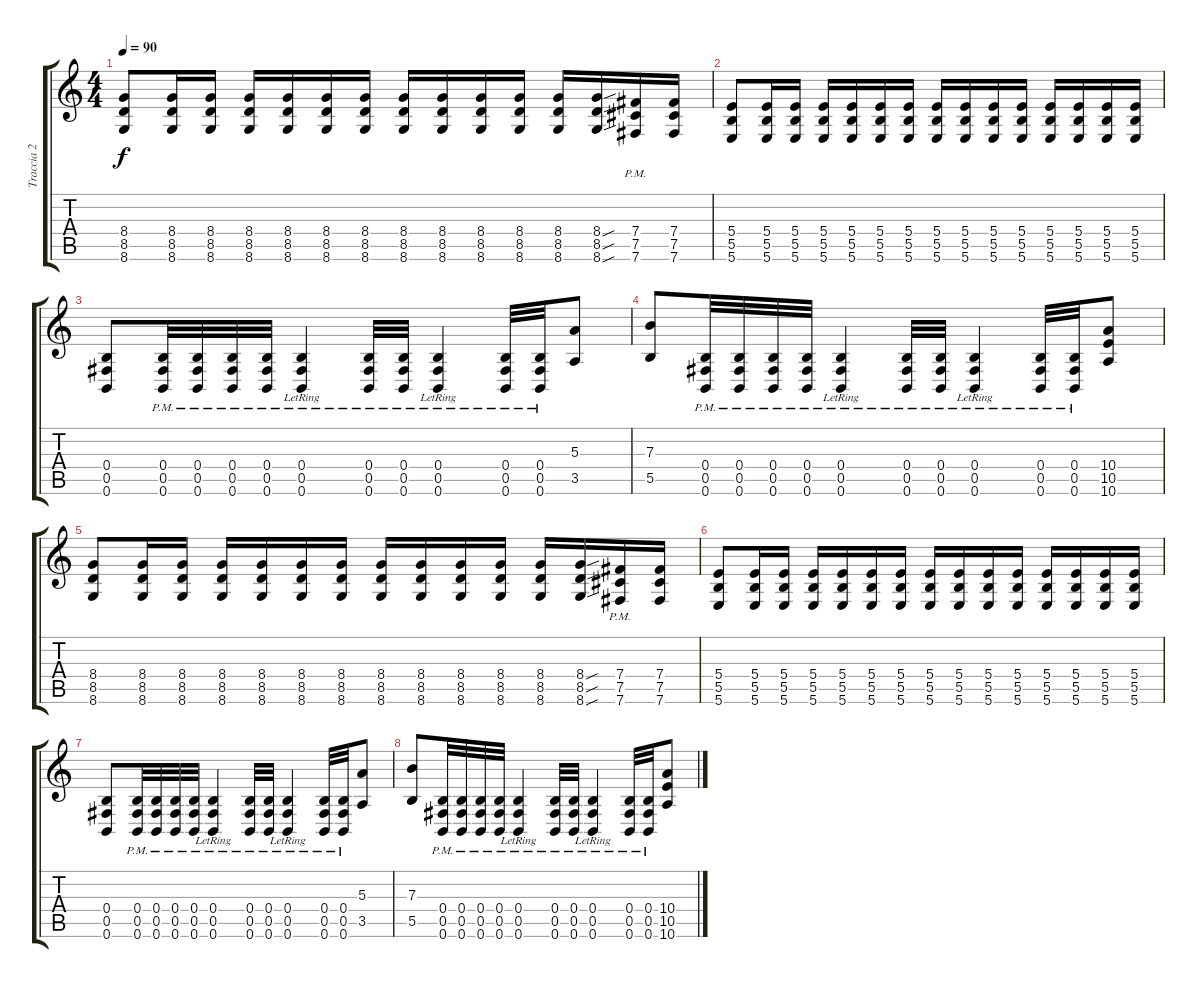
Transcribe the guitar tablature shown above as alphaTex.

\track ("Traccia 2" "Traccia 2") {instrument distortionguitar}
\staff {score tabs}
\tuning (Db4 Ab3 E3 B2 Gb2 B1) {hide}
\ts (4 4)
\tempo 90
\clef g2
\ks c
(8.4 8.5 8.6).8{dy f} (8.4 8.5 8.6).16 (8.4 8.5 8.6).16 (8.4 8.5 8.6).16 (8.4 8.5 8.6).16 (8.4 8.5 8.6).16 (8.4 8.5 8.6).16 (8.4 8.5 8.6).16 (8.4 8.5 8.6).16 (8.4 8.5 8.6).16 (8.4 8.5 8.6).16 (8.4 8.5 8.6).16 (8.4{sou} 8.5{sou} 8.6{sou}).16 (7.4{pm} 7.5{pm} 7.6{pm}).16 (7.4 7.5 7.6).16 |
(5.4 5.5 5.6).8 (5.4 5.5 5.6).16 (5.4 5.5 5.6).16 (5.4 5.5 5.6).16 (5.4 5.5 5.6).16 (5.4 5.5 5.6).16 (5.4 5.5 5.6).16 (5.4 5.5 5.6).16 (5.4 5.5 5.6).16 (5.4 5.5 5.6).16 (5.4 5.5 5.6).16 (5.4 5.5 5.6).16 (5.4 5.5 5.6).16 (5.4 5.5 5.6).16 (5.4 5.5 5.6).16 |
(0.4 0.5 0.6).8 (0.4 0.5{pm} 0.6{pm}).32 (0.4{pm} 0.5{pm} 0.6{pm}).32 (0.4{pm} 0.5{pm} 0.6{pm}).32 (0.4{pm} 0.5{pm} 0.6{pm}).32 (0.4{lr} 0.5{pm lr} 0.6{pm lr}).4 (0.4{pm} 0.5{pm} 0.6{pm}).32 (0.4{pm} 0.5{pm} 0.6{pm}).32 (0.4{pm lr} 0.5{pm lr} 0.6{pm lr}).4 (0.4{pm} 0.5{pm} 0.6{pm}).32 (0.4{pm} 0.5{pm} 0.6{pm}).32 (5.3 3.5).8 |
(7.3 5.5).8 (0.4{pm} 0.5 0.6).32 (0.4{pm} 0.5{pm} 0.6{pm}).32 (0.4{pm} 0.5{pm} 0.6{pm}).32 (0.4{pm} 0.5{pm} 0.6{pm}).32 (0.4{lr} 0.5{pm lr} 0.6{pm lr}).4 (0.4{pm} 0.5{pm} 0.6{pm}).32 (0.4{pm} 0.5{pm} 0.6{pm}).32 (0.4{pm lr} 0.5{pm lr} 0.6{pm lr}).4 (0.4{pm} 0.5{pm} 0.6{pm}).32 (0.4{pm} 0.5{pm} 0.6{pm}).32 (10.4 10.5 10.6).8 |
(8.4 8.5 8.6).8 (8.4 8.5 8.6).16 (8.4 8.5 8.6).16 (8.4 8.5 8.6).16 (8.4 8.5 8.6).16 (8.4 8.5 8.6).16 (8.4 8.5 8.6).16 (8.4 8.5 8.6).16 (8.4 8.5 8.6).16 (8.4 8.5 8.6).16 (8.4 8.5 8.6).16 (8.4 8.5 8.6).16 (8.4{sou} 8.5{sou} 8.6{sou}).16 (7.4{pm} 7.5{pm} 7.6{pm}).16 (7.4 7.5 7.6).16 |
(5.4 5.5 5.6).8 (5.4 5.5 5.6).16 (5.4 5.5 5.6).16 (5.4 5.5 5.6).16 (5.4 5.5 5.6).16 (5.4 5.5 5.6).16 (5.4 5.5 5.6).16 (5.4 5.5 5.6).16 (5.4 5.5 5.6).16 (5.4 5.5 5.6).16 (5.4 5.5 5.6).16 (5.4 5.5 5.6).16 (5.4 5.5 5.6).16 (5.4 5.5 5.6).16 (5.4 5.5 5.6).16 |
(0.4 0.5 0.6).8 (0.4 0.5{pm} 0.6{pm}).32 (0.4{pm} 0.5{pm} 0.6{pm}).32 (0.4{pm} 0.5{pm} 0.6{pm}).32 (0.4{pm} 0.5{pm} 0.6{pm}).32 (0.4{lr} 0.5{pm lr} 0.6{pm lr}).4 (0.4{pm} 0.5{pm} 0.6{pm}).32 (0.4{pm} 0.5{pm} 0.6{pm}).32 (0.4{pm lr} 0.5{pm lr} 0.6{pm lr}).4 (0.4{pm} 0.5{pm} 0.6{pm}).32 (0.4{pm} 0.5{pm} 0.6{pm}).32 (5.3 3.5).8 |
(7.3 5.5).8 (0.4{pm} 0.5 0.6).32 (0.4{pm} 0.5{pm} 0.6{pm}).32 (0.4{pm} 0.5{pm} 0.6{pm}).32 (0.4{pm} 0.5{pm} 0.6{pm}).32 (0.4{lr} 0.5{pm lr} 0.6{pm lr}).4 (0.4{pm} 0.5{pm} 0.6{pm}).32 (0.4{pm} 0.5{pm} 0.6{pm}).32 (0.4{pm lr} 0.5{pm lr} 0.6{pm lr}).4 (0.4{pm} 0.5{pm} 0.6{pm}).32 (0.4{pm} 0.5{pm} 0.6{pm}).32 (10.4 10.5 10.6).8
